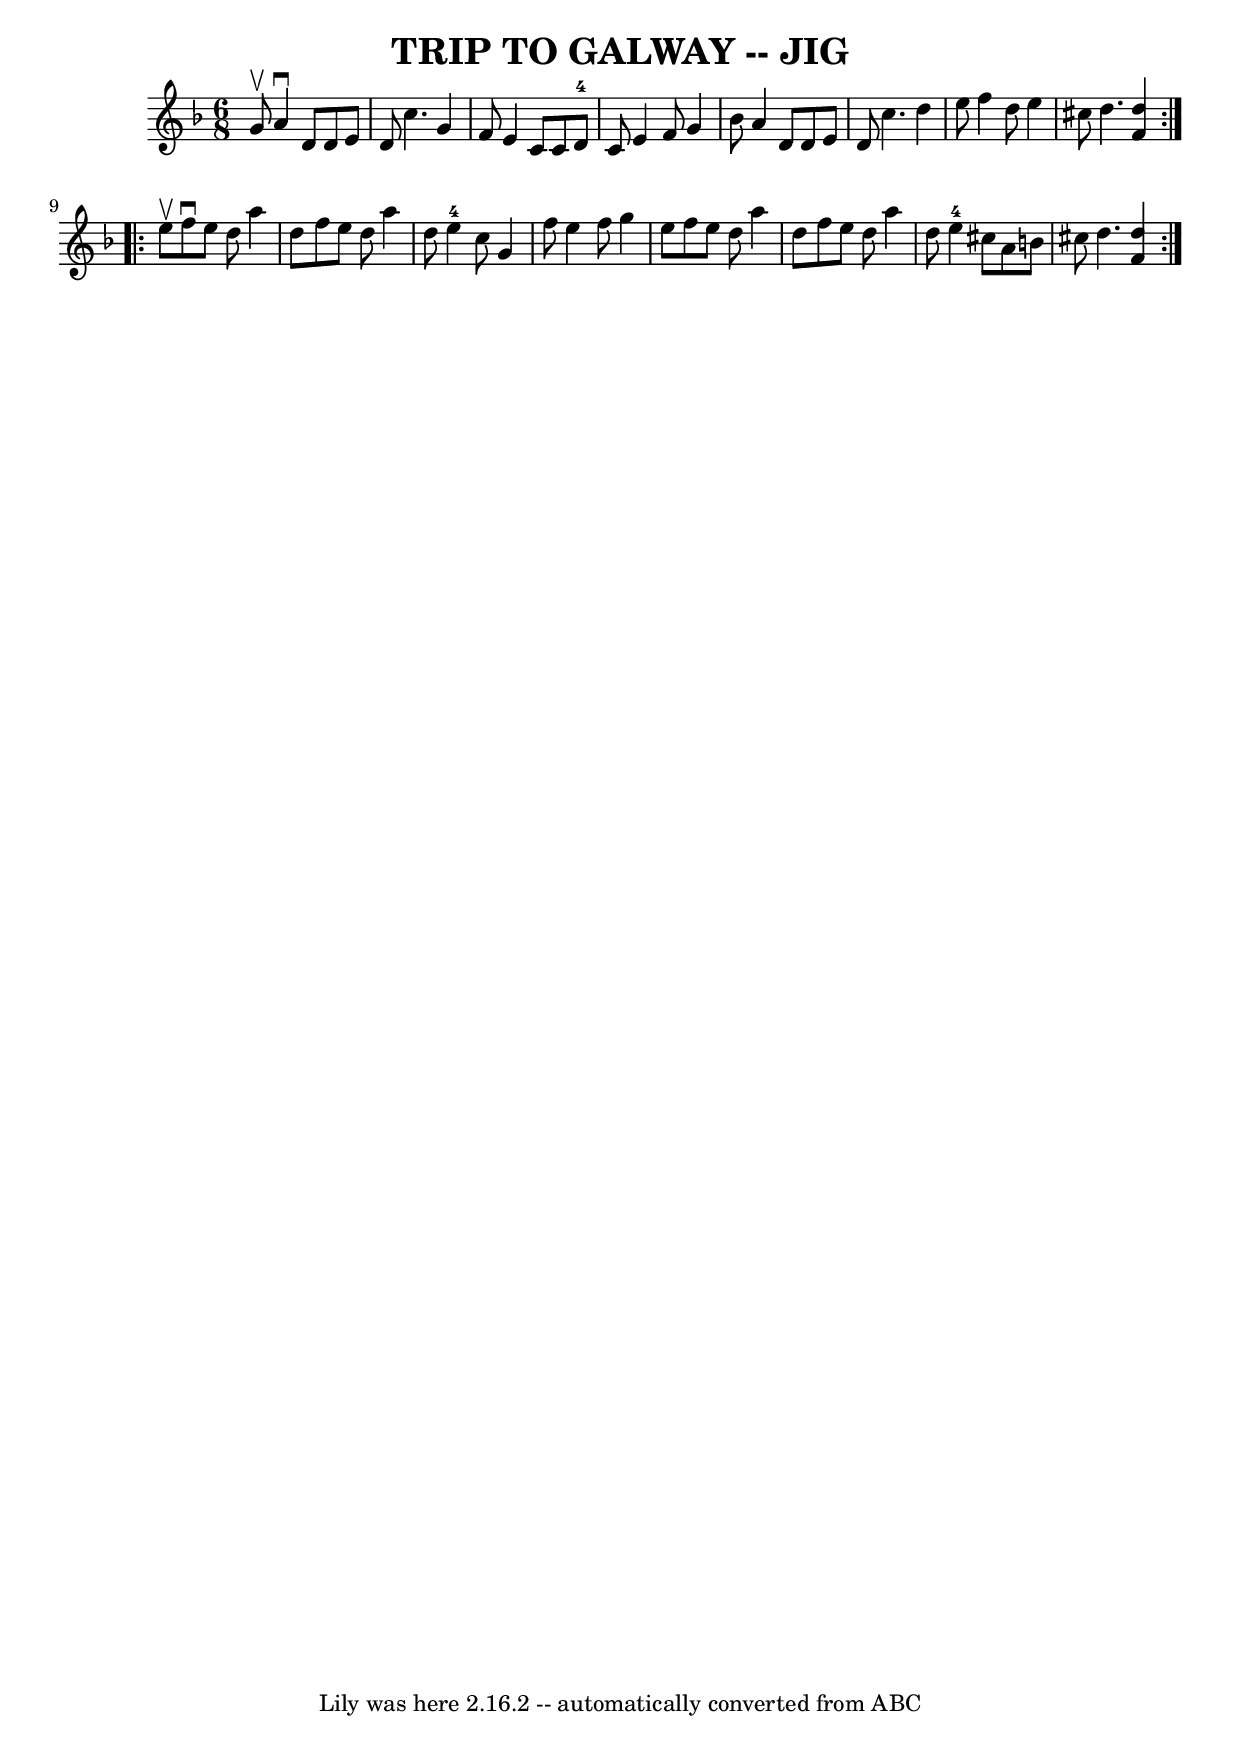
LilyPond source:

\version "2.7.40"
\include "Mammoth.ily"
\header {
	%% book = "Ryan's Mammoth Collection of Fiddle Tunes"
	crossRefNumber = "1"
	footnotes = ""
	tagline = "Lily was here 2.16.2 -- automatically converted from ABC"
	title = "TRIP TO GALWAY -- JIG"
}
voicedefault =  {


\repeat volta 2 {
\time 6/8 
\key d \minor g'8^\upbow       |
 a'4^\downbow d'8    
d'8 e'8 d'8    |
 c''4. g'4 f'8    |
 e'4 c'8    
c'8 d'8-4 c'8    |
 e'4 f'8 g'4 bes'8        |
  
 a'4 d'8 d'8 e'8 d'8    |
 c''4. d''4 e''8    
|
 f''4 d''8 e''4 cis''8    |
 d''4.  << d''4 f'4 
  >>   }     \repeat volta 2 { e''8^\upbow       |
 f''8^\downbow   
e''8 d''8 a''4 d''8    |
 f''8 e''8 d''8 a''4 d''8 
   |
 e''4-4 c''8 g'4 f''8    |
 e''4 f''8    
g''4 e''8        |
 f''8 e''8 d''8 a''4 d''8    |
 
 f''8 e''8 d''8 a''4 d''8    |
 e''4-4 cis''8    
a'8 b'8 cis''!8    |
 d''4.  << d''4 f'4   >>   }   
}

\score{
    <<

	\context Staff="default"
	{
	    \voicedefault 
	}

    >>
	\layout {
	}
	\midi {}
}
